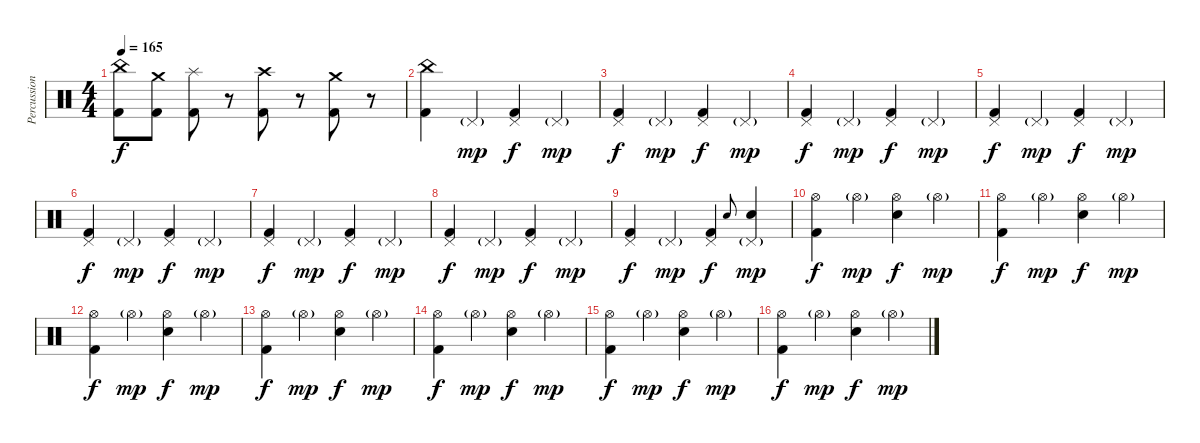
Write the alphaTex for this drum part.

\track ("Percussions" "Percussion") {instrument percussion}
\staff {score}
\articulation defaults
\ts (4 4)
\tempo 165
\clef neutral
\ks c
("China (hit)" "Kick (hit) 2").8{dy f} ("Crash medium (hit)" "Kick (hit) 2").8 ("Splash (hit)" "Kick (hit) 2").8 r.8 ("Crash high (hit)" "Kick (hit) 2").8 r.8 ("Crash medium (hit)" "Kick (hit) 2").8 r.8 |
("China (hit)" "Kick (hit) 2").4 "Pedal Hi-Hat (hit)"{g}.4{dy mp} ("Pedal Hi-Hat (hit)" "Kick (hit) 2").4{dy f} "Pedal Hi-Hat (hit)"{g}.4{dy mp} |
("Pedal Hi-Hat (hit)" "Kick (hit) 2").4{dy f} "Pedal Hi-Hat (hit)"{g}.4{dy mp} ("Pedal Hi-Hat (hit)" "Kick (hit) 2").4{dy f} "Pedal Hi-Hat (hit)"{g}.4{dy mp} |
("Pedal Hi-Hat (hit)" "Kick (hit) 2").4{dy f} "Pedal Hi-Hat (hit)"{g}.4{dy mp} ("Pedal Hi-Hat (hit)" "Kick (hit) 2").4{dy f} "Pedal Hi-Hat (hit)"{g}.4{dy mp} |
("Pedal Hi-Hat (hit)" "Kick (hit) 2").4{dy f} "Pedal Hi-Hat (hit)"{g}.4{dy mp} ("Pedal Hi-Hat (hit)" "Kick (hit) 2").4{dy f} "Pedal Hi-Hat (hit)"{g}.4{dy mp} |
("Pedal Hi-Hat (hit)" "Kick (hit) 2").4{dy f} "Pedal Hi-Hat (hit)"{g}.4{dy mp} ("Pedal Hi-Hat (hit)" "Kick (hit) 2").4{dy f} "Pedal Hi-Hat (hit)"{g}.4{dy mp} |
("Pedal Hi-Hat (hit)" "Kick (hit) 2").4{dy f} "Pedal Hi-Hat (hit)"{g}.4{dy mp} ("Pedal Hi-Hat (hit)" "Kick (hit) 2").4{dy f} "Pedal Hi-Hat (hit)"{g}.4{dy mp} |
("Pedal Hi-Hat (hit)" "Kick (hit) 2").4{dy f} "Pedal Hi-Hat (hit)"{g}.4{dy mp} ("Pedal Hi-Hat (hit)" "Kick (hit) 2").4{dy f} "Pedal Hi-Hat (hit)"{g}.4{dy mp} |
("Pedal Hi-Hat (hit)" "Kick (hit) 2").4{dy f} "Pedal Hi-Hat (hit)"{g}.4{dy mp} ("Pedal Hi-Hat (hit)" "Kick (hit) 2").4{dy f} "Electric Snare (hit)".8{gr onbeat} ("Pedal Hi-Hat (hit)"{g} "Electric Snare (hit)").4{dy mp} |
("Hi-Hat (open)" "Kick (hit) 2").4{dy f} "Hi-Hat (open)"{g}.4{dy mp} ("Hi-Hat (open)" "Electric Snare (hit)").4{dy f} "Hi-Hat (open)"{g}.4{dy mp} |
("Hi-Hat (open)" "Kick (hit) 2").4{dy f} "Hi-Hat (open)"{g}.4{dy mp} ("Hi-Hat (open)" "Electric Snare (hit)").4{dy f} "Hi-Hat (open)"{g}.4{dy mp} |
("Hi-Hat (open)" "Kick (hit) 2").4{dy f} "Hi-Hat (open)"{g}.4{dy mp} ("Hi-Hat (open)" "Electric Snare (hit)").4{dy f} "Hi-Hat (open)"{g}.4{dy mp} |
("Hi-Hat (open)" "Kick (hit) 2").4{dy f} "Hi-Hat (open)"{g}.4{dy mp} ("Hi-Hat (open)" "Electric Snare (hit)").4{dy f} "Hi-Hat (open)"{g}.4{dy mp} |
("Hi-Hat (open)" "Kick (hit) 2").4{dy f} "Hi-Hat (open)"{g}.4{dy mp} ("Hi-Hat (open)" "Electric Snare (hit)").4{dy f} "Hi-Hat (open)"{g}.4{dy mp} |
("Hi-Hat (open)" "Kick (hit) 2").4{dy f} "Hi-Hat (open)"{g}.4{dy mp} ("Hi-Hat (open)" "Electric Snare (hit)").4{dy f} "Hi-Hat (open)"{g}.4{dy mp} |
("Hi-Hat (open)" "Kick (hit) 2").4{dy f} "Hi-Hat (open)"{g}.4{dy mp} ("Hi-Hat (open)" "Electric Snare (hit)").4{dy f} "Hi-Hat (open)"{g}.4{dy mp}
